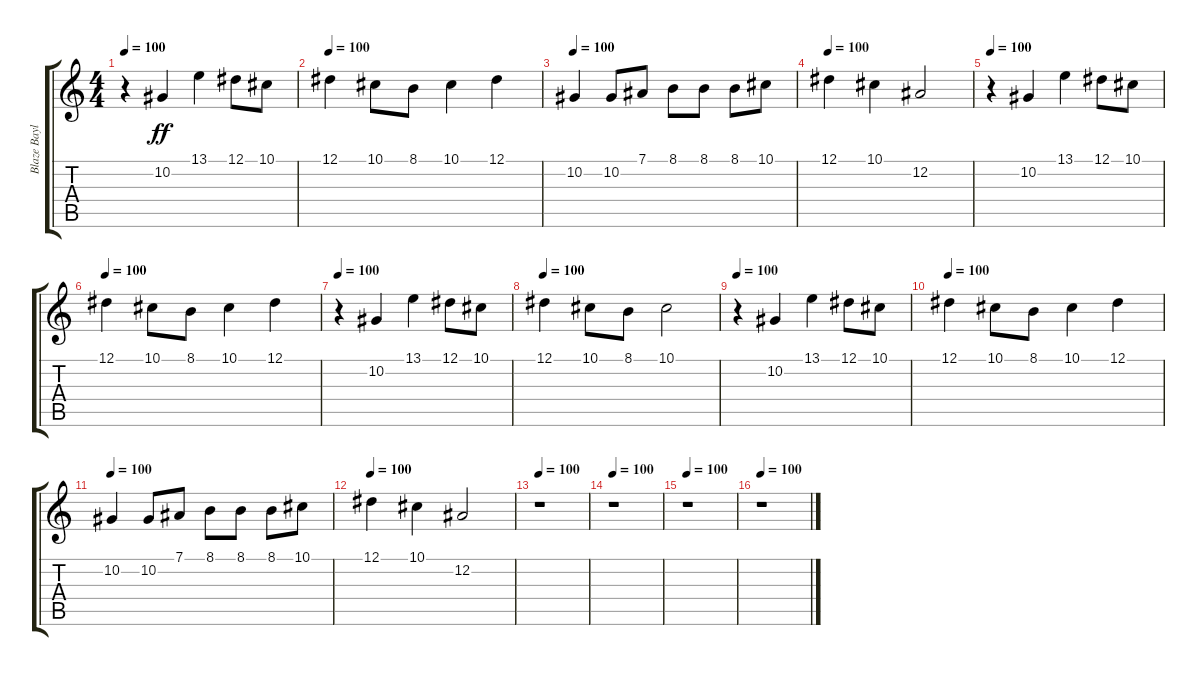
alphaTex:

\track ("Blaze Bayley" "Blaze Bayl") {instrument choiraahs}
\staff {score tabs}
\tuning (Eb4 Bb3 Gb3 Db3 Ab2 Eb2) {hide}
\ts (4 4)
\tempo 100
\clef g2
\ks c
r.4{dy ff} 10.2.4 13.1.4 12.1.8 10.1.8 |
\tempo 100
12.1.4 10.1.8 8.1.8 10.1.4 12.1.4 |
\tempo 100
10.2.4 10.2.8 7.1.8 8.1.8 8.1.8 8.1.8 10.1.8 |
\tempo 100
12.1.4 10.1.4 12.2.2 |
\tempo 100
r.4 10.2.4 13.1.4 12.1.8 10.1.8 |
\tempo 100
12.1.4 10.1.8 8.1.8 10.1.4 12.1.4 |
\tempo 100
r.4 10.2.4 13.1.4 12.1.8 10.1.8 |
\tempo 100
12.1.4 10.1.8 8.1.8 10.1.2 |
\tempo 100
r.4 10.2.4 13.1.4 12.1.8 10.1.8 |
\tempo 100
12.1.4 10.1.8 8.1.8 10.1.4 12.1.4 |
\tempo 100
10.2.4 10.2.8 7.1.8 8.1.8 8.1.8 8.1.8 10.1.8 |
\tempo 100
12.1.4 10.1.4 12.2.2 |
\tempo 100
r.1 |
\tempo 100
r.1 |
\tempo 100
r.1 |
\tempo 100
r.1
